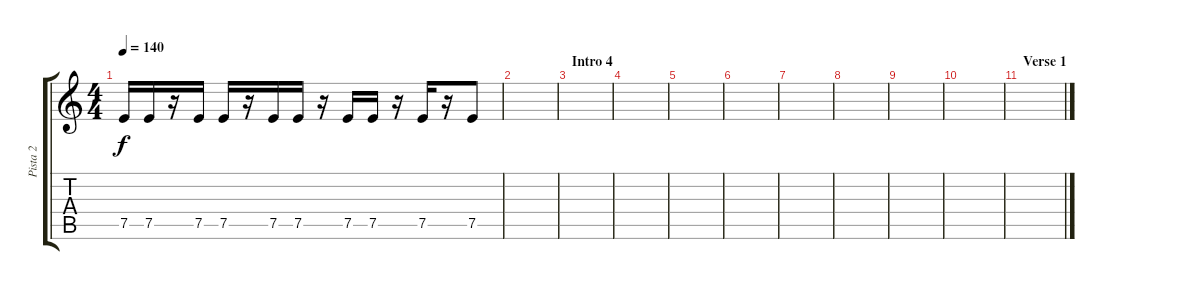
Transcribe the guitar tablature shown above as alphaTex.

\track ("Pista 2" "Pista 2") {instrument distortionguitar}
\staff {score tabs}
\tuning (E4 B3 G3 D3 A2 E2) {hide}
\ts (4 4)
\tempo 140
\clef g2
\ks c
7.5.16{dy f} 7.5.16 r.16 7.5.16 7.5.16 r.16 7.5.16 7.5.16 r.16 7.5.16 7.5.16 r.16 7.5.16 r.16 7.5.8 |
|
\section ("" "Intro 4")
|
|
|
|
|
|
|
\section ("" "")
|
\section ("" "Verse 1")
